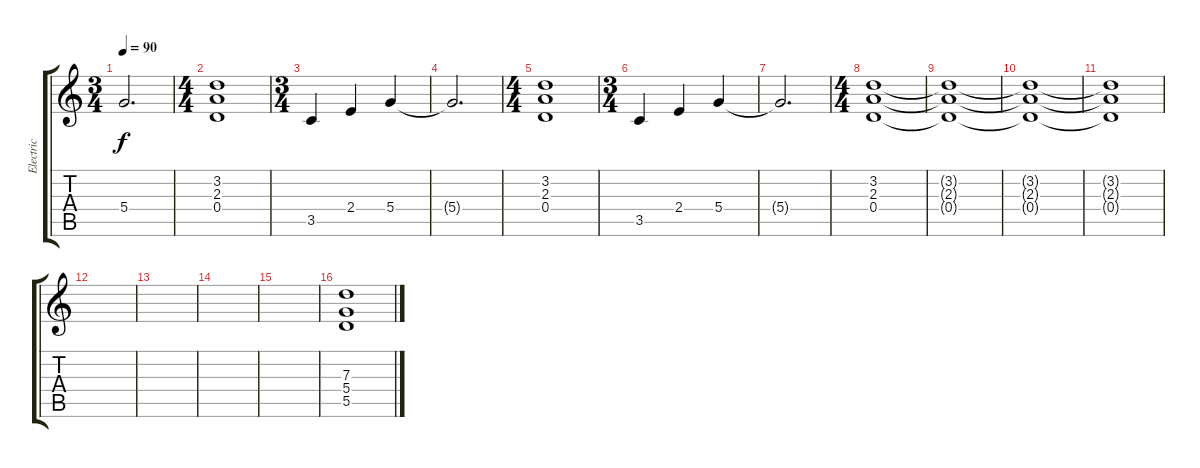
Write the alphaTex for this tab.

\track ("Electric" "Electric") {instrument distortionguitar}
\staff {score tabs}
\tuning (E4 B3 G3 D3 A2 E2) {hide}
\ts (3 4)
\tempo 90
\clef g2
\ks c
5.4{t}.2{d dy f} |
\ts (4 4)
(3.2 2.3 0.4).1 |
\ts (3 4)
3.5.4 2.4.4 5.4.4 |
5.4{t}.2{d} |
\ts (4 4)
(3.2 2.3 0.4).1 |
\ts (3 4)
3.5.4 2.4.4 5.4.4 |
5.4{t}.2{d} |
\ts (4 4)
(3.2 2.3 0.4).1 |
(3.2{t} 2.3{t} 0.4{t}).1 |
(3.2{t} 2.3{t} 0.4{t}).1 |
(3.2{t} 2.3{t} 0.4{t}).1 |
|
|
|
|
(7.3 5.4 5.5).1
